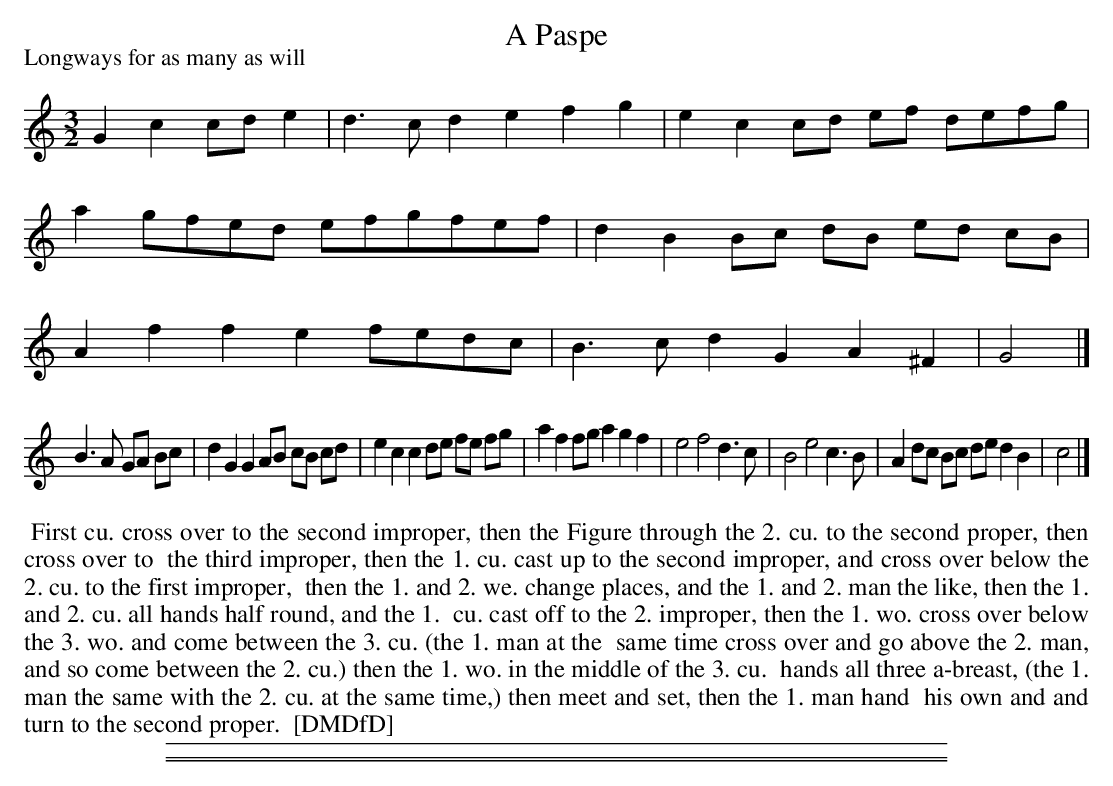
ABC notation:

X:1
T: A Paspe
P: Longways for as many as will
M: 3/2
L: 1/8
K: C
G2c2 cde2 | d3c d2e2 f2g2 |\
e2c2 cd ef defg | a2 gfed efgfef |\
d2B2 Bc dB ed cB | A2f2 f2e2 fedc |\
B3c d2G2 A2^F2  | G4 |]
B3A GA Bc | d2G2 G2AB cB cd |\
e2c2 c2 de fe fg | a2f2 fga2 g2f2 |\
e4 f4 d3c | B4 e4 c3B |\
A2dc Bc de d2B2 | c4 |]
